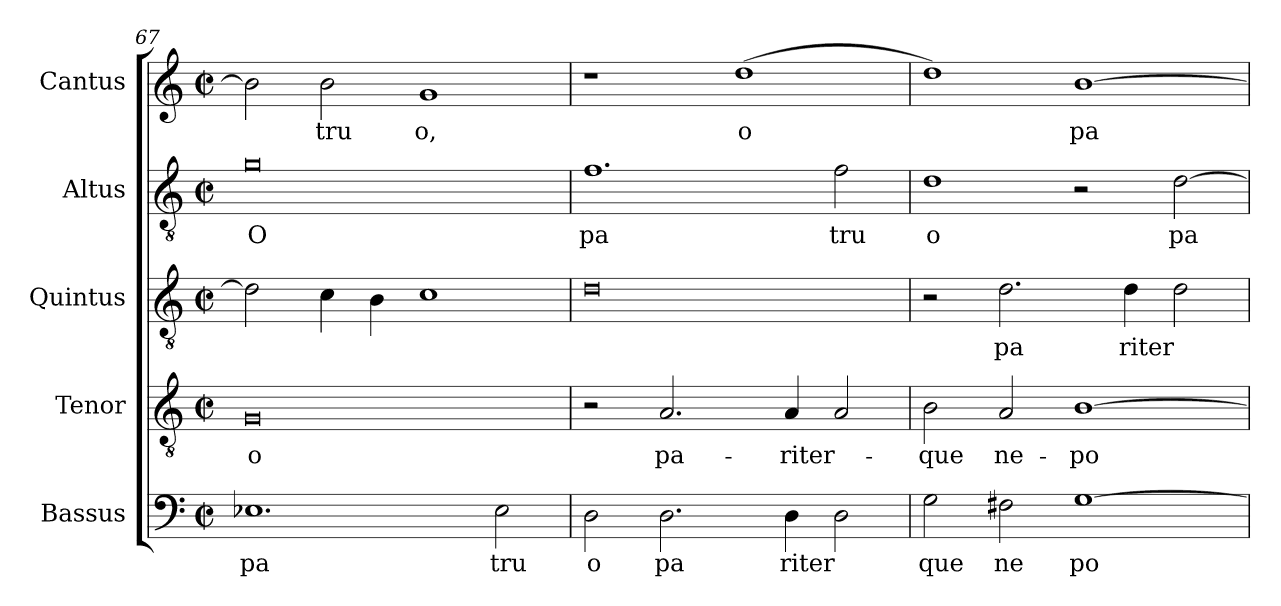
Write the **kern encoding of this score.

**kern	**text	**kern	**text	**kern	**text	**kern	**text	**kern	**text
*part5	*part5	*part4	*part4	*part3	*part3	*part2	*part2	*part1	*part1
*staff5	*staff5	*staff4	*staff4	*staff3	*staff3	*staff2	*staff2	*staff1	*staff1
*I"Bassus	*	*I"Tenor	*	*I"Quintus	*	*I"Altus	*	*I"Cantus	*
*clefF4	*	*clefGv2	*	*clefGv2	*	*clefGv2	*	*clefG2	*
*k[]	*	*k[]	*	*k[]	*	*k[]	*	*k[]	*
*C:	*	*C:	*	*C:	*	*C:	*	*C:	*
*M2/2	*	*M2/2	*	*M2/2	*	*M2/2	*	*M2/2	*
*met(c|)	*	*met(c|)	*	*met(c|)	*	*met(c|)	*	*met(c|)	*
=67	=67	=67	=67	=67	=67	=67	=67	=67	=67
!	!LO:LY:b:cj	!	!LO:LY:b:cj	!	!	!	!LO:LY:b:cj	!	!
1.E-X	pa	0G	-o	2d\]	.	0g	O	2b\]	.
!	!	!	!	!	!	!	!	!	!LO:LY:b:cj
.	.	.	.	4c\	.	.	.	2b\	tru
.	.	.	.	4B\	.	.	.	.	.
!	!	!	!	!	!	!	!	!	!LO:LY:b:cj
.	.	.	.	1c	.	.	.	1g	o,
!	!LO:LY:b:cj	!	!	!	!	!	!	!	!
2E-\	tru	.	.	.	.	.	.	.	.
=68	=68	=68	=68	=68	=68	=68	=68	=68	=68
!	!LO:LY:b:cj	!	!	!	!	!	!LO:LY:b:cj	!	!
2D\	o	2r	.	0d	.	1.f	pa	1r	.
!	!LO:LY:b:cj	!	!LO:LY:b:cj	!	!	!	!	!	!
2.D\	pa	2.A/	pa-	.	.	.	.	.	.
!	!	!	!	!	!	!	!	!	!LO:LY:b:rj
.	.	.	.	.	.	.	.	(>1dd	o
!	!LO:LY:b	!	!LO:LY:b	!	!	!	!	!	!
4D\	riter	4A/	-riter-	.	.	.	.	.	.
!	!	!	!	!	!	!	!LO:LY:b:cj	!	!
2D\	.	2A/	.	.	.	2f\	tru	.	.
=69	=69	=69	=69	=69	=69	=69	=69	=69	=69
!	!LO:LY:b:cj	!	!LO:LY:b:cj	!	!	!	!LO:LY:b:cj	!	!
2G\	que	2B\	-que	2r	.	1d	o	1dd)	.
!	!LO:LY:b:cj	!	!LO:LY:b:cj	!	!LO:LY:b:cj	!	!	!	!
2F#X\	ne	2A/	ne-	2.d\	pa	.	.	.	.
!	!LO:LY:b:cj	!	!LO:LY:b:cj	!	!	!	!	!	!LO:LY:b:cj
[>1G	po	[>1B	-po-	.	.	2r	.	[>1b	pa
!	!	!	!	!	!LO:LY:b	!	!	!	!
.	.	.	.	4d\	riter	.	.	.	.
!	!	!	!	!	!	!	!LO:LY:b:cj	!	!
.	.	.	.	2d\	.	[>2d\	pa	.	.
=	=	=	=	=	=	=	=	=	=
*-	*-	*-	*-	*-	*-	*-	*-	*-	*-
